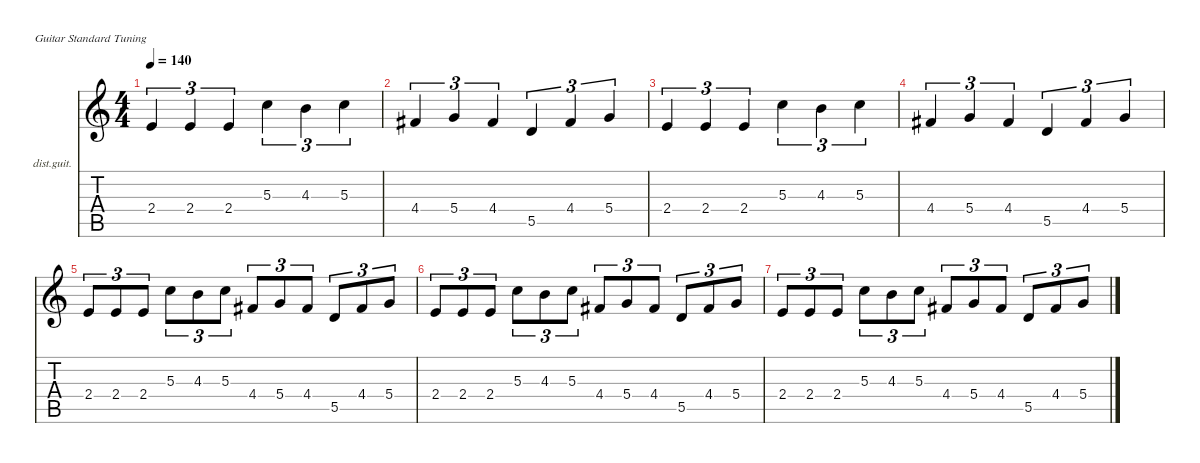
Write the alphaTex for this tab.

\defaultSystemsLayout 4
\hideDynamics
\bracketExtendMode nobrackets
\firstSystemTrackNameOrientation horizontal
\otherSystemsTrackNameOrientation horizontal
\track ("Lead Guitar" "dist.guit.") {instrument distortionguitar}
\staff {score tabs}
\tuning (E4 B3 G3 D3 A2 E2)
\ts (4 4)
\beaming (8 2 2 2 2)
\tempo 140
\clef g2
\ks c
2.4.4{tu (3 2) dy mf instrument distortionguitar} 2.4.4{tu (3 2)} 2.4.4{tu (3 2)} 5.3.4{tu (3 2)} 4.3.4{tu (3 2)} 5.3.4{tu (3 2)} |
4.4{acc #}.4{tu (3 2)} 5.4.4{tu (3 2)} 4.4{acc #}.4{tu (3 2)} 5.5.4{tu (3 2)} 4.4{acc #}.4{tu (3 2)} 5.4.4{tu (3 2)} |
2.4.4{tu (3 2)} 2.4.4{tu (3 2)} 2.4.4{tu (3 2)} 5.3.4{tu (3 2)} 4.3.4{tu (3 2)} 5.3.4{tu (3 2)} |
4.4{acc #}.4{tu (3 2)} 5.4.4{tu (3 2)} 4.4{acc #}.4{tu (3 2)} 5.5.4{tu (3 2)} 4.4{acc #}.4{tu (3 2)} 5.4.4{tu (3 2)} |
2.4.8{tu (3 2)} 2.4.8{tu (3 2)} 2.4.8{tu (3 2)} 5.3.8{tu (3 2)} 4.3.8{tu (3 2)} 5.3.8{tu (3 2)} 4.4{acc #}.8{tu (3 2)} 5.4.8{tu (3 2)} 4.4{acc #}.8{tu (3 2)} 5.5.8{tu (3 2)} 4.4{acc #}.8{tu (3 2)} 5.4.8{tu (3 2)} |
2.4.8{tu (3 2)} 2.4.8{tu (3 2)} 2.4.8{tu (3 2)} 5.3.8{tu (3 2)} 4.3.8{tu (3 2)} 5.3.8{tu (3 2)} 4.4{acc #}.8{tu (3 2)} 5.4.8{tu (3 2)} 4.4{acc #}.8{tu (3 2)} 5.5.8{tu (3 2)} 4.4{acc #}.8{tu (3 2)} 5.4.8{tu (3 2)} |
2.4.8{tu (3 2)} 2.4.8{tu (3 2)} 2.4.8{tu (3 2)} 5.3.8{tu (3 2)} 4.3.8{tu (3 2)} 5.3.8{tu (3 2)} 4.4{acc #}.8{tu (3 2)} 5.4.8{tu (3 2)} 4.4{acc #}.8{tu (3 2)} 5.5.8{tu (3 2)} 4.4{acc #}.8{tu (3 2)} 5.4.8{tu (3 2)}
